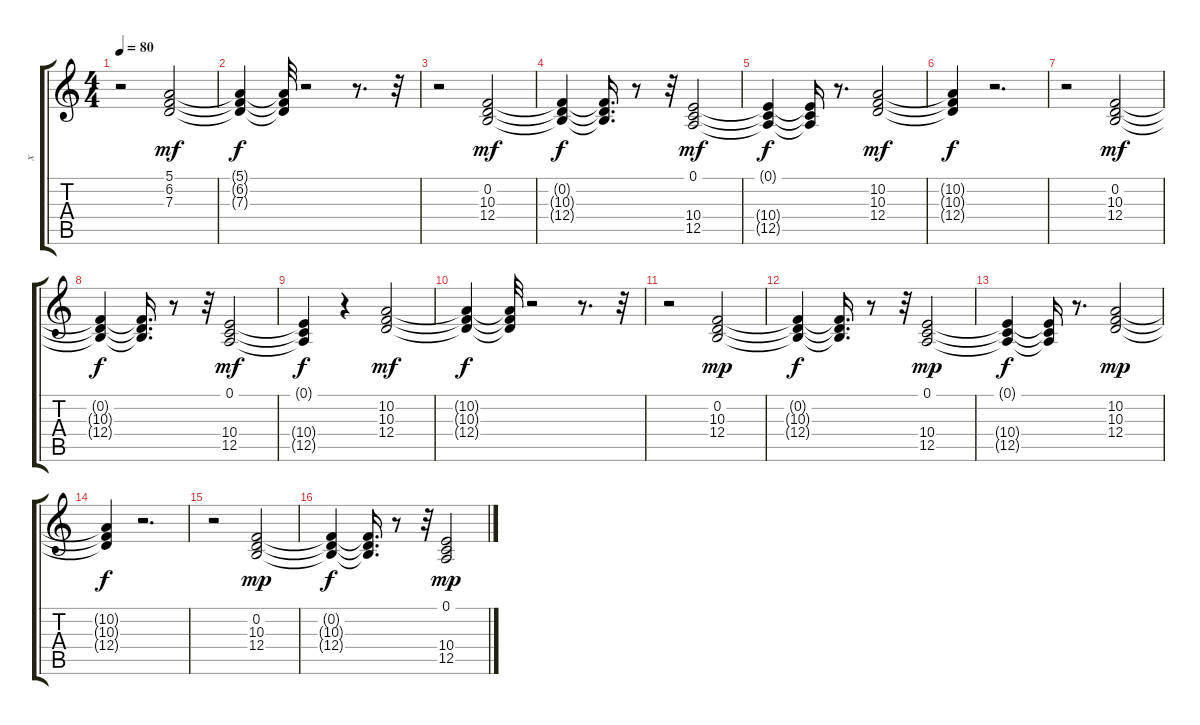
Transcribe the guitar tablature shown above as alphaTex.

\track ("x       " "x       ") {instrument pad6metallic}
\staff {score tabs}
\tuning (E4 B3 G3 D3 A2 E2) {hide}
\ts (4 4)
\tempo 80
\clef g2
\ks c
r.2{dy f} (5.1 6.2 7.3).2{dy mf} |
(5.1{t} 6.2{t} 7.3{t}).4{dy f} (5.1{t} 6.2{t} 7.3{t}).32 r.2 r.8{d} r.32 |
r.2 (0.2 10.3 12.4).2{dy mf} |
(0.2{t} 10.3{t} 12.4{t}).4{dy f} (0.2{t} 10.3{t} 12.4{t}).16{d} r.8 r.32 (0.1 10.4 12.5).2{dy mf} |
(0.1{t} 10.4{t} 12.5{t}).4{dy f} (0.1{t} 10.4{t} 12.5{t}).16 r.8{d} (10.2 10.3 12.4).2{dy mf} |
(10.2{t} 10.3{t} 12.4{t}).4{dy f} r.2{d} |
r.2 (0.2 10.3 12.4).2{dy mf} |
(0.2{t} 10.3{t} 12.4{t}).4{dy f} (0.2{t} 10.3{t} 12.4{t}).16{d} r.8 r.32 (0.1 10.4 12.5).2{dy mf} |
(0.1{t} 10.4{t} 12.5{t}).4{dy f} r.4 (10.2 10.3 12.4).2{dy mf} |
(10.2{t} 10.3{t} 12.4{t}).4{dy f} (10.2{t} 10.3{t} 12.4{t}).32 r.2 r.8{d} r.32 |
r.2 (0.2 10.3 12.4).2{dy mp} |
(0.2{t} 10.3{t} 12.4{t}).4{dy f} (0.2{t} 10.3{t} 12.4{t}).16{d} r.8 r.32 (0.1 10.4 12.5).2{dy mp} |
(0.1{t} 10.4{t} 12.5{t}).4{dy f} (0.1{t} 10.4{t} 12.5{t}).16 r.8{d} (10.2 10.3 12.4).2{dy mp} |
(10.2{t} 10.3{t} 12.4{t}).4{dy f} r.2{d} |
r.2 (0.2 10.3 12.4).2{dy mp} |
(0.2{t} 10.3{t} 12.4{t}).4{dy f} (0.2{t} 10.3{t} 12.4{t}).16{d} r.8 r.32 (0.1 10.4 12.5).2{dy mp}
